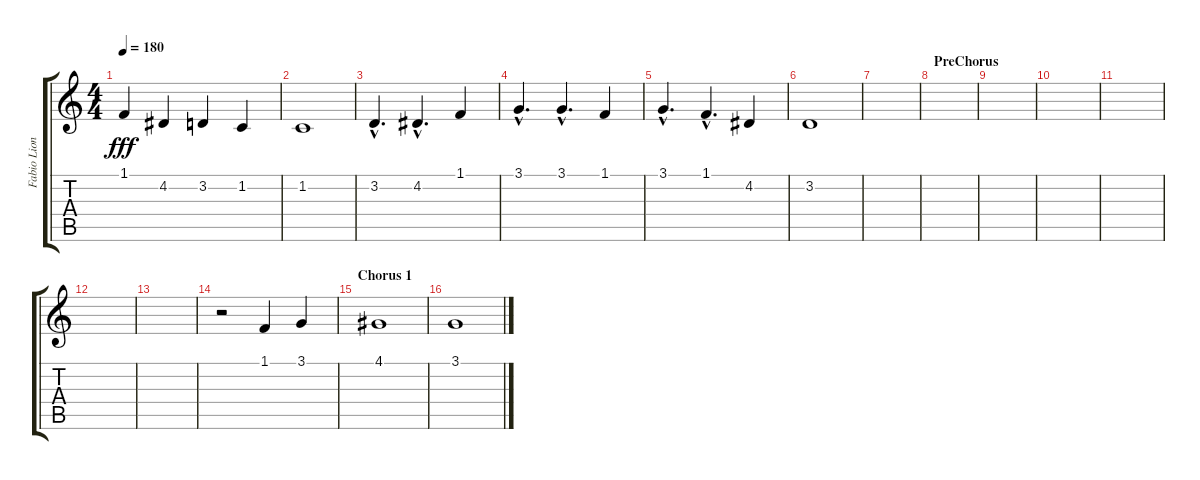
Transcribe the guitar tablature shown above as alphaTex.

\track ("Fabio Lione" "Fabio Lion") {instrument lead1square}
\staff {score tabs}
\tuning (E4 B3 G3 D3 A2 E2) {hide}
\ts (4 4)
\tempo 180
\clef g2
\ks c
1.1.4{dy fff} 4.2.4 3.2.4 1.2.4 |
1.2.1 |
3.2{hac}.4{d} 4.2{hac}.4{d} 1.1.4 |
3.1{hac}.4{d} 3.1{hac}.4{d} 1.1.4 |
3.1{hac}.4{d} 1.1{hac}.4{d} 4.2.4 |
3.2.1 |
|
\section ("" "PreChorus")
|
|
|
|
|
|
r.2 1.1.4 3.1.4 |
\section ("" "Chorus 1")
4.1.1 |
3.1.1
